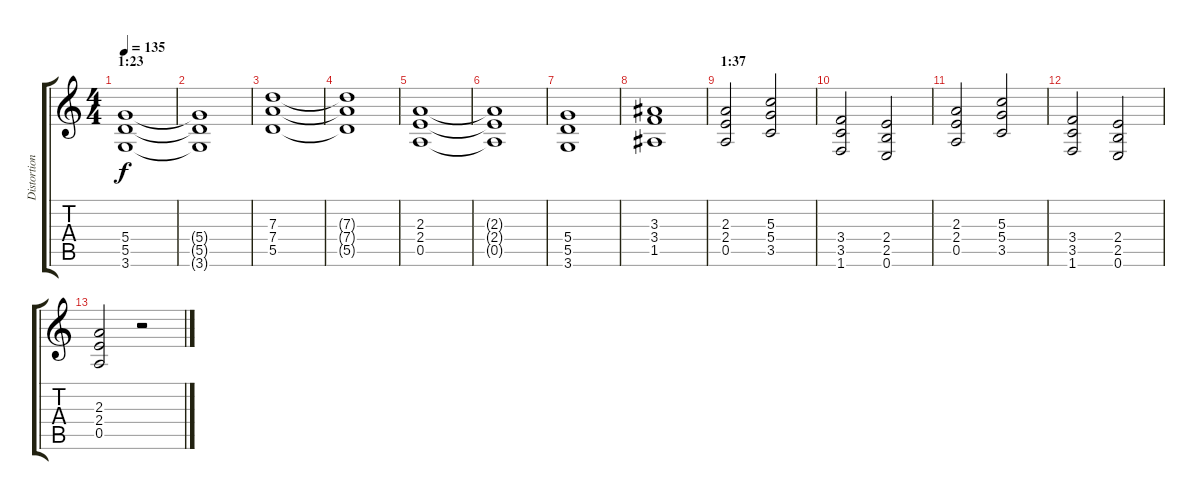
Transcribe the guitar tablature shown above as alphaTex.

\track ("Distortion 1" "Distortion") {instrument distortionguitar}
\staff {score tabs}
\tuning (E4 B3 G3 D3 A2 E2) {hide}
\ts (4 4)
\section ("" "1:23")
\tempo 135
\clef g2
\ks c
(5.4 5.5 3.6).1{dy f} |
(5.4{t} 5.5{t} 3.6{t}).1 |
(7.3 7.4 5.5).1 |
(7.3{t} 7.4{t} 5.5{t}).1 |
(2.3 2.4 0.5).1 |
(2.3{t} 2.4{t} 0.5{t}).1 |
(5.4 5.5 3.6).1 |
(3.3 3.4 1.5).1 |
\section ("" "1:37")
(2.3 2.4 0.5).2 (5.3 5.4 3.5).2 |
(3.4 3.5 1.6).2 (2.4 2.5 0.6).2 |
(2.3 2.4 0.5).2 (5.3 5.4 3.5).2 |
(3.4 3.5 1.6).2 (2.4 2.5 0.6).2 |
(2.3 2.4 0.5).2 r.2
